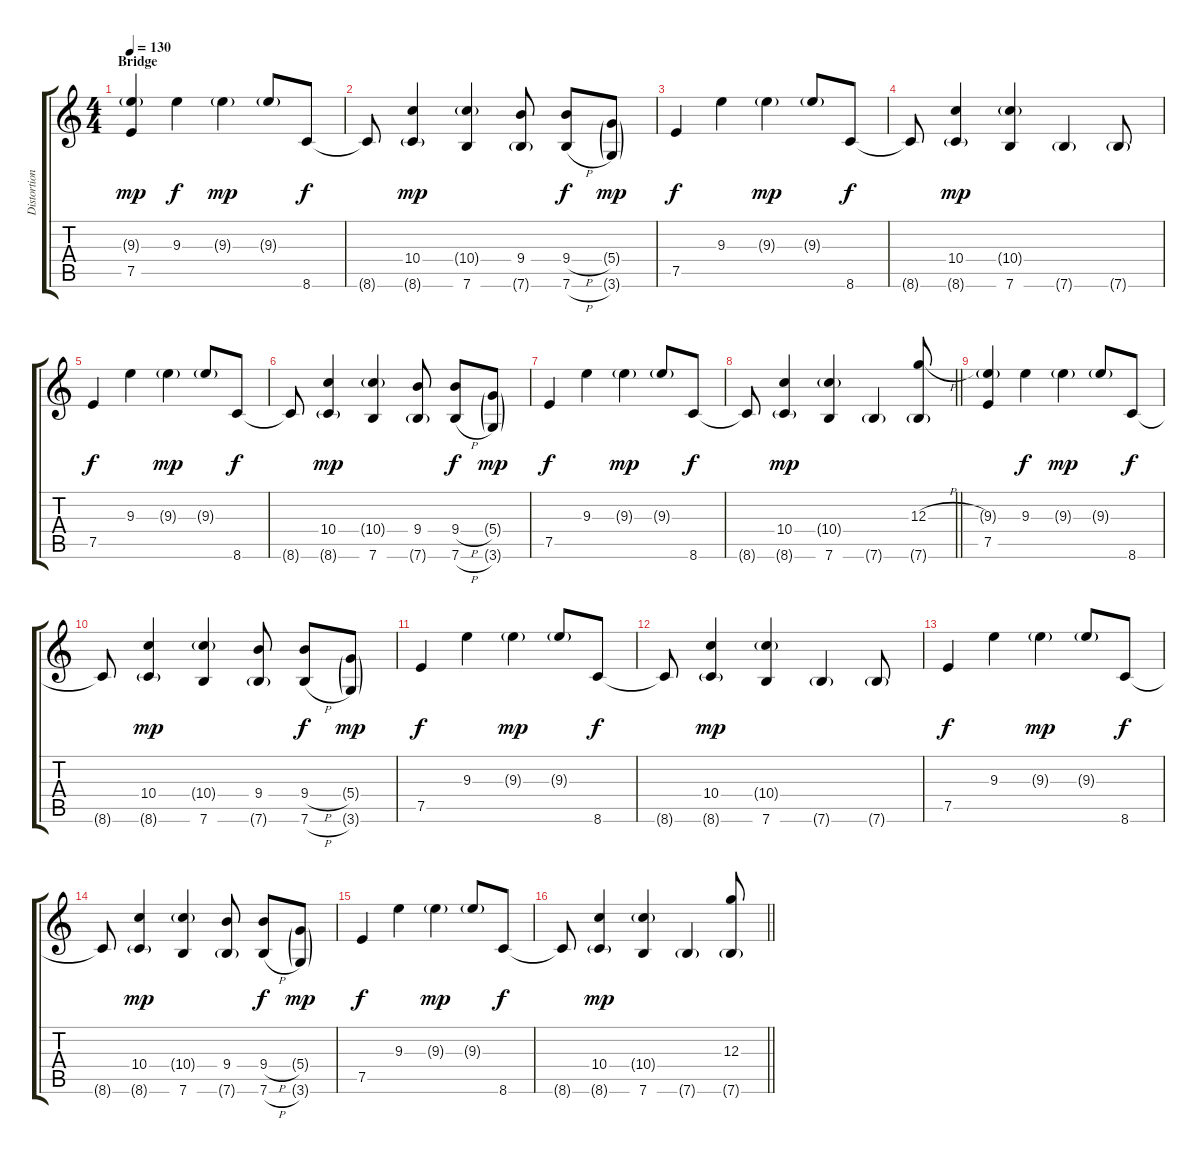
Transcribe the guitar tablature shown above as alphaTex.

\track ("Distortion Guitar W/ Echo" "Distortion") {instrument distortionguitar}
\staff {score tabs}
\tuning (E4 B3 G3 D3 A2 E2) {hide}
\ts (4 4)
\section ("" "Bridge")
\tempo 130
\clef g2
\ks c
(9.3{g} 7.5).4{dy mp} 9.3.4{dy f} 9.3{g}.4{dy mp} 9.3{g}.8 8.6.8{dy f} |
8.6{t}.8 (10.4 8.6{g}).4{dy mp} (10.4{g} 7.6).4 (9.4 7.6{g}).8 (9.4{h} 7.6{h}).8{dy f} (5.4{g} 3.6{g}).8{dy mp} |
7.5.4{dy f} 9.3.4 9.3{g}.4{dy mp} 9.3{g}.8 8.6.8{dy f} |
8.6{t}.8 (10.4 8.6{g}).4{dy mp} (10.4{g} 7.6).4 7.6{g}.4 7.6{g}.8 |
7.5.4{dy f} 9.3.4 9.3{g}.4{dy mp} 9.3{g}.8 8.6.8{dy f} |
8.6{t}.8 (10.4 8.6{g}).4{dy mp} (10.4{g} 7.6).4 (9.4 7.6{g}).8 (9.4{h} 7.6{h}).8{dy f} (5.4{g} 3.6{g}).8{dy mp} |
7.5.4{dy f} 9.3.4 9.3{g}.4{dy mp} 9.3{g}.8 8.6.8{dy f} |
\barLineRight lightlight
8.6{t}.8 (10.4 8.6{g}).4{dy mp} (10.4{g} 7.6).4 7.6{g}.4 (12.3{h} 7.6{g}).8 |
(9.3{g} 7.5).4 9.3.4{dy f} 9.3{g}.4{dy mp} 9.3{g}.8 8.6.8{dy f} |
8.6{t}.8 (10.4 8.6{g}).4{dy mp} (10.4{g} 7.6).4 (9.4 7.6{g}).8 (9.4{h} 7.6{h}).8{dy f} (5.4{g} 3.6{g}).8{dy mp} |
7.5.4{dy f} 9.3.4 9.3{g}.4{dy mp} 9.3{g}.8 8.6.8{dy f} |
8.6{t}.8 (10.4 8.6{g}).4{dy mp} (10.4{g} 7.6).4 7.6{g}.4 7.6{g}.8 |
7.5.4{dy f} 9.3.4 9.3{g}.4{dy mp} 9.3{g}.8 8.6.8{dy f} |
8.6{t}.8 (10.4 8.6{g}).4{dy mp} (10.4{g} 7.6).4 (9.4 7.6{g}).8 (9.4{h} 7.6{h}).8{dy f} (5.4{g} 3.6{g}).8{dy mp} |
7.5.4{dy f} 9.3.4 9.3{g}.4{dy mp} 9.3{g}.8 8.6.8{dy f} |
\barLineRight lightlight
8.6{t}.8 (10.4 8.6{g}).4{dy mp} (10.4{g} 7.6).4 7.6{g}.4 (12.3{h} 7.6{g}).8
